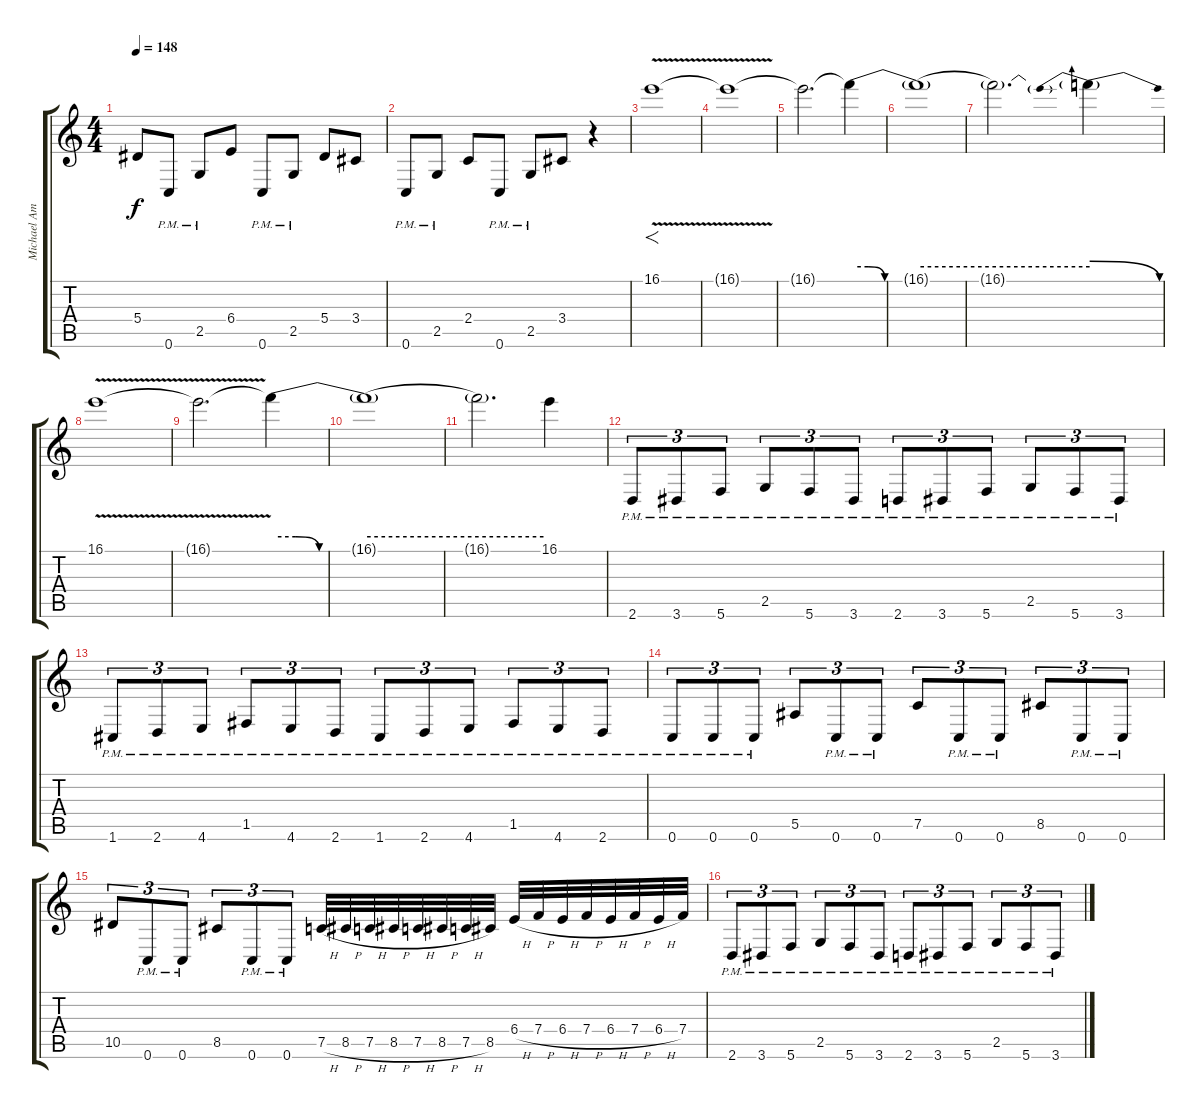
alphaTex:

\track ("Michael Amott (Lead Guitar)" "Michael Am") {instrument distortionguitar}
\staff {score tabs}
\tuning (C4 G3 Eb3 Bb2 F2 C2) {hide}
\ts (4 4)
\tempo 148
\clef g2
\ks c
5.4.8{dy f} 0.6{pm}.8 2.5{pm}.8 6.4.8 0.6{pm}.8 2.5{pm}.8 5.4.8 3.4.8 |
0.6{pm}.8 2.5{pm}.8 2.4.8 0.6{pm}.8 2.5{pm}.8 3.4.8 r.4 |
16.1{v}.1{f} |
16.1{t}.1 |
16.1{t}.2{d} 16.1{be (custom 0 2 15 2 30 0 60 0) t}.4 |
16.1{be (hold 0 2 60 2) t}.1 |
16.1{t}.2{d} 16.1{be (prebendrelease 0 3 60 0) t}.4 |
16.1{v}.1 |
16.1{t}.2{d} 16.1{be (custom 0 2 15 2 30 0 60 0) t}.4 |
16.1{be (hold 0 2 60 2) t}.1 |
16.1{t}.2{d} 16.1.4 |
2.6{pm}.8{tu (3 2)} 3.6{pm}.8{tu (3 2)} 5.6{pm}.8{tu (3 2)} 2.5{pm}.8{tu (3 2)} 5.6{pm}.8{tu (3 2)} 3.6{pm}.8{tu (3 2)} 2.6{pm}.8{tu (3 2)} 3.6{pm}.8{tu (3 2)} 5.6{pm}.8{tu (3 2)} 2.5{pm}.8{tu (3 2)} 5.6{pm}.8{tu (3 2)} 3.6{pm}.8{tu (3 2)} |
1.6{pm}.8{tu (3 2)} 2.6{pm}.8{tu (3 2)} 4.6{pm}.8{tu (3 2)} 1.5{pm}.8{tu (3 2)} 4.6{pm}.8{tu (3 2)} 2.6{pm}.8{tu (3 2)} 1.6{pm}.8{tu (3 2)} 2.6{pm}.8{tu (3 2)} 4.6{pm}.8{tu (3 2)} 1.5{pm}.8{tu (3 2)} 4.6{pm}.8{tu (3 2)} 2.6{pm}.8{tu (3 2)} |
0.6{pm}.8{tu (3 2)} 0.6{pm}.8{tu (3 2)} 0.6{pm}.8{tu (3 2)} 5.5.8{tu (3 2)} 0.6{pm}.8{tu (3 2)} 0.6{pm}.8{tu (3 2)} 7.5.8{tu (3 2)} 0.6{pm}.8{tu (3 2)} 0.6{pm}.8{tu (3 2)} 8.5.8{tu (3 2)} 0.6{pm}.8{tu (3 2)} 0.6{pm}.8{tu (3 2)} |
10.5.8{tu (3 2)} 0.6{pm}.8{tu (3 2)} 0.6{pm}.8{tu (3 2)} 8.5.8{tu (3 2)} 0.6{pm}.8{tu (3 2)} 0.6{pm}.8{tu (3 2)} 7.5{h}.32 8.5{h}.32 7.5{h}.32 8.5{h}.32 7.5{h}.32 8.5{h}.32 7.5{h}.32 8.5.32 6.4{h}.32 7.4{h}.32 6.4{h}.32 7.4{h}.32 6.4{h}.32 7.4{h}.32 6.4{h}.32 7.4.32 |
2.6{pm}.8{tu (3 2)} 3.6{pm}.8{tu (3 2)} 5.6{pm}.8{tu (3 2)} 2.5{pm}.8{tu (3 2)} 5.6{pm}.8{tu (3 2)} 3.6{pm}.8{tu (3 2)} 2.6{pm}.8{tu (3 2)} 3.6{pm}.8{tu (3 2)} 5.6{pm}.8{tu (3 2)} 2.5{pm}.8{tu (3 2)} 5.6{pm}.8{tu (3 2)} 3.6{pm}.8{tu (3 2)}
